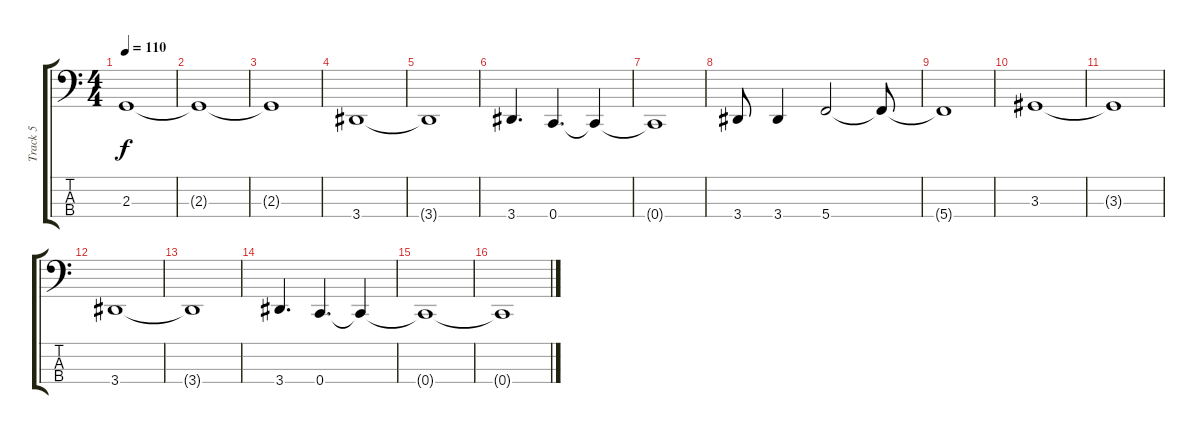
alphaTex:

\track ("Track 5" "Track 5") {instrument electricbassfinger}
\staff {score tabs}
\tuning (Eb2 Bb1 F1 C1) {hide}
\ts (4 4)
\tempo 110
\clef f4
\ks c
2.3{t}.1{dy f} |
2.3{t}.1 |
2.3{t}.1 |
3.4.1 |
3.4{t}.1 |
3.4.4{d} 0.4.4{d} 0.4{t}.4 |
0.4{t}.1 |
3.4.8 3.4.4 5.4.2 5.4{t}.8 |
5.4{t}.1 |
3.3.1 |
3.3{t}.1 |
3.4.1 |
3.4{t}.1 |
3.4.4{d} 0.4.4{d} 0.4{t}.4 |
0.4{t}.1 |
0.4{t}.1
